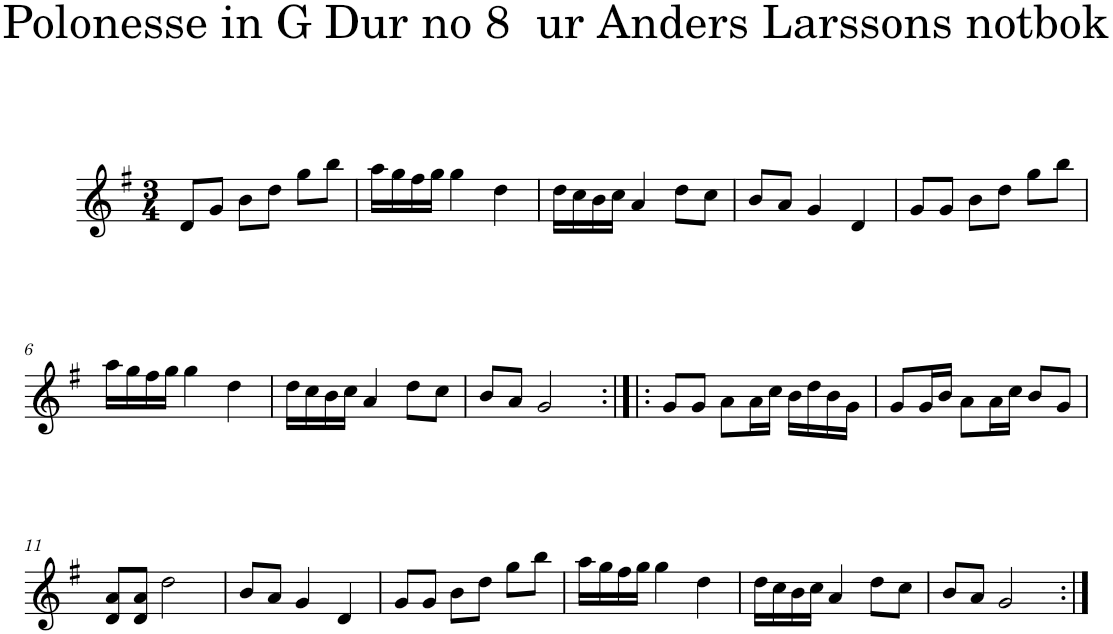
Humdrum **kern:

**kern
*part1
*staff1
*I"Piano
*I'Pno
*clefG2
*k[f#]
*G:
*M3/4
=1
8d/L
8g/J
8b\L
8dd\J
8gg\L
8bb\J
=2
16aa\LL
16gg\
16ff#\
16gg\JJ
4gg\
4dd\
=3
16dd\LL
16cc\
16b\
16cc\JJ
4a/
8dd\L
8cc\J
=4
8b/L
8a/J
4g/
4d/
=5
8g/L
8g/J
8b\L
8dd\J
8gg\L
8bb\J
!!LO:LB:g=z
=6
16aa\LL
16gg\
16ff#\
16gg\JJ
4gg\
4dd\
=7
16dd\LL
16cc\
16b\
16cc\JJ
4a/
8dd\L
8cc\J
=8
8b/L
8a/J
2g/
=9:|!|:
8g/L
8g/J
8a\L
16a\L
16cc\JJ
16b\LL
16dd\
16b\
16g\JJ
=10
8g/L
16g/L
16b/JJ
8a\L
16a\L
16cc\JJ
8b/L
8g/J
!!LO:LB:g=z
=11
8d/ 8a/L
8d/ 8a/J
2dd\
=12
8b/L
8a/J
4g/
4d/
=13
8g/L
8g/J
8b\L
8dd\J
8gg\L
8bb\J
=14
16aa\LL
16gg\
16ff#\
16gg\JJ
4gg\
4dd\
=15
16dd\LL
16cc\
16b\
16cc\JJ
4a/
8dd\L
8cc\J
=16
8b/L
8a/J
2g/
=:|!
*-
